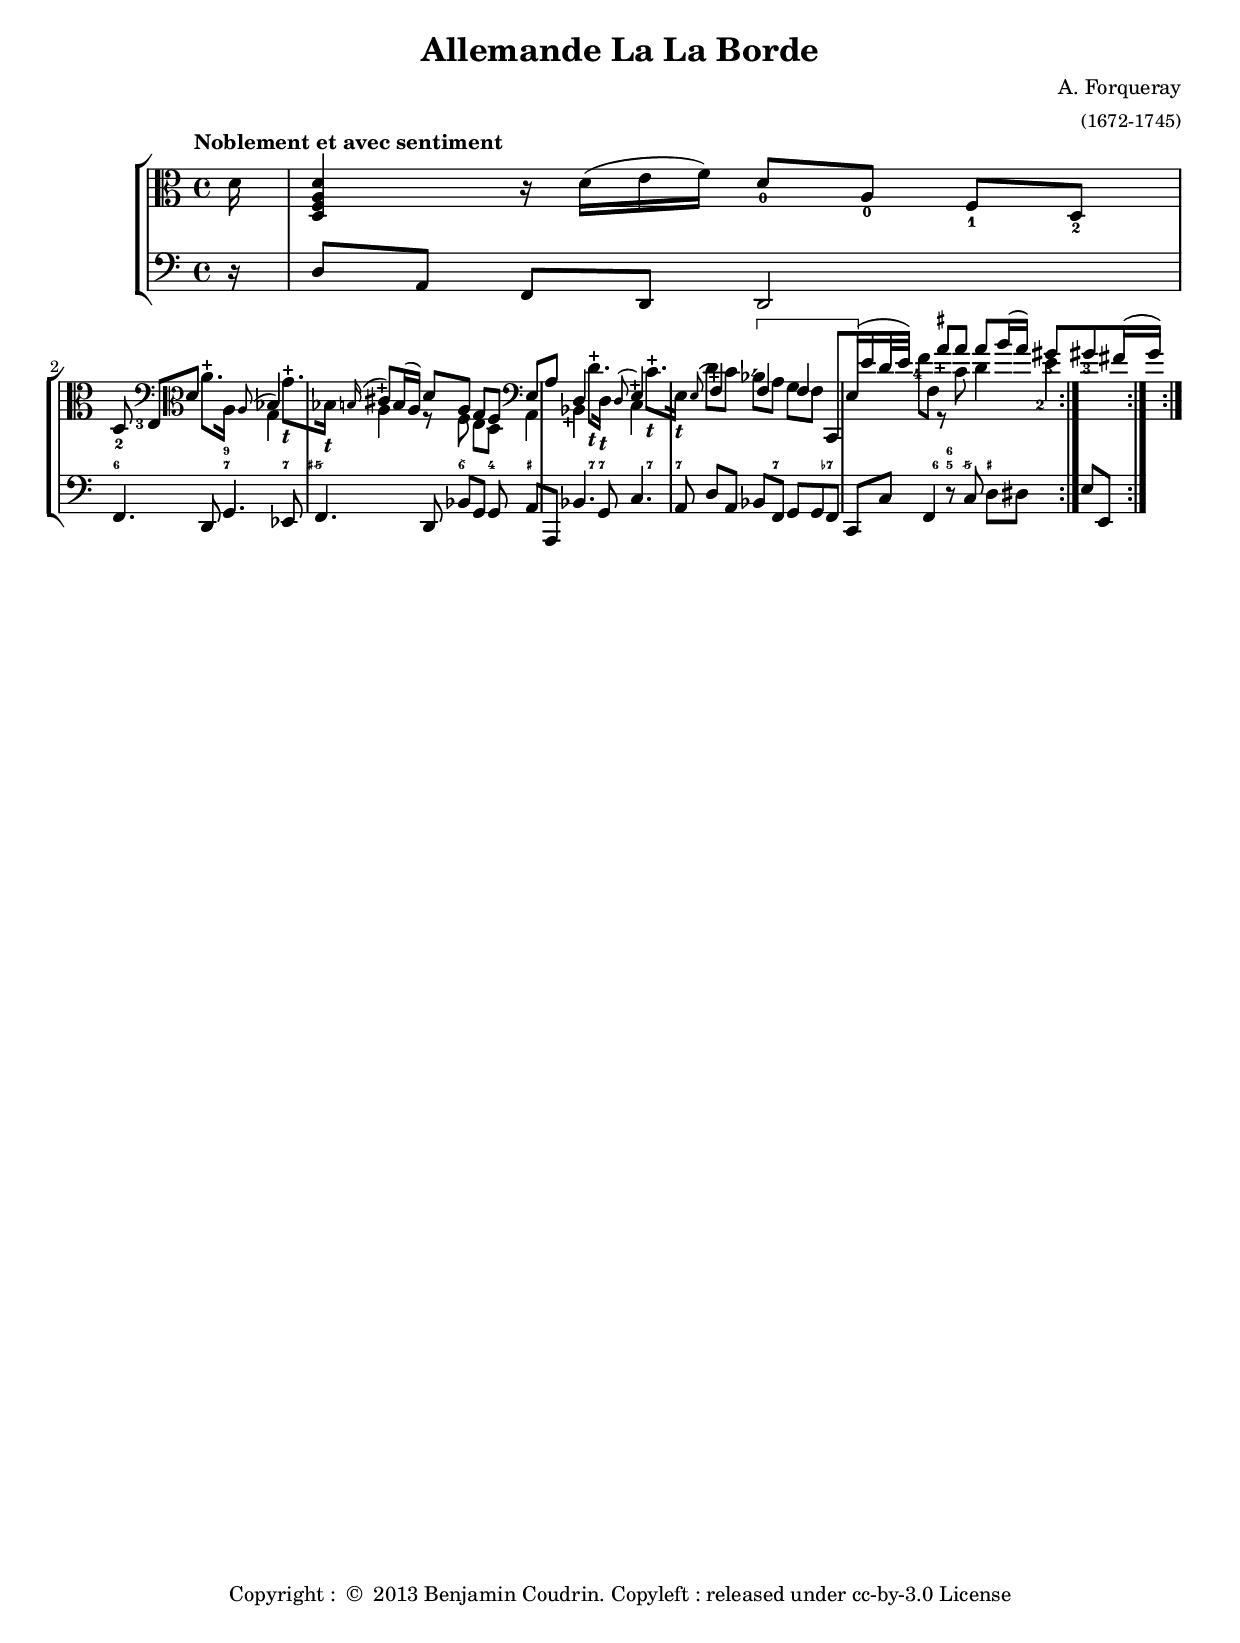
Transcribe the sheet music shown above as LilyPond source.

%%  la_couperin.ly
%%  Copyright (c) 2013 Benjamin Coudrin <benjamin.coudrin@gmail.com>
%%                All Rights Reserved
%%
%%  Copyleft :
%%  This program is free software. It comes without any warranty, to
%%  the extent permitted by applicable law. You can redistribute it
%%  and/or modify it under the terms of the Do What The Fuck You Want
%%  To Public License, Version 2, as published by Sam Hocevar. See
%%  http://sam.zoy.org/wtfpl/COPYING for more details.

\version "2.14.2"

\version "2.14.2"

%%%%%%%%%%%% Fonction pour les doigtés avec corde
#(define (fingering::calc-dot-text grob nb-pts)
  (let*
  		((event (event-cause grob))
			(digit (ly:event-property event 'digit))
			(nb-up 0)
	 		(nb-down 0))

	  (if (> digit 5)
		  (ly:input-message (ly:event-property event 'origin)
				  "Warning: Fingering notation for finger number ~a"
				  digit))

	  (cond
	      ((= nb-pts 4) (set! nb-up 2) (set! nb-down 2))
	      ((= nb-pts 5) (set! nb-up 2) (set! nb-down 3))
	      ((= nb-pts 6) (set! nb-up 3) (set! nb-down 3))
	      ((= nb-pts 7) (set! nb-up 3) (set! nb-down 4)))
  
		(if (< nb-pts 4)
		  (markup #:override '(baseline-skip . 1.6) 
				#:center-column (
					#:line (#:pattern nb-pts X 0.2 #:musicglyph "dots.dot")
		      			(number->string digit 10)))
	    (markup 
	    		#:override '(baseline-skip . 2) 
					#:center-column (
	    				#:line (
							#:override '(baseline-skip . 0.4) #:center-column(
								#:line (#:pattern nb-up X 0.2 #:musicglyph "dots.dot")
								#:line (#:pattern nb-down X 0.2 #:musicglyph "dots.dot")))
	      			(number->string digit 10)))
		)))

corde =
	#(define-music-function (parser location nb-pts)
	 	(integer?)
		#{
			\once \override Staff.Fingering #'text = 
				#(lambda (grob) (fingering::calc-dot-text grob $nb-pts))
		#})

%%%%%%%%%%%% Fonction pour les barrés
#(define (fingering::calc-barres-text grob)
  (let*
  		((event (event-cause grob))
			(digit (ly:event-property event 'digit)))

	  (if (> digit 5)
		  (ly:input-message (ly:event-property event 'origin)
				  "Warning: Fingering notation for finger number ~a"
				  digit))
  
    (markup 
			#:line (
				#:raise 0.5 #:musicglyph "dots.dot"
      		#:halign -0.1 (number->string digit 10)
				#:halign 2.1 #:raise 0.5 #:musicglyph "dots.dot"))
))

barre =
{
	\once \override Staff.Fingering #'text =
		#(lambda (grob) (fingering::calc-barres-text grob))
}

%%%%%%%%%%%% Fonction Scheme pour les ornements
#(define (add-vdg-ornament music rotation size glyph-name) 
 (if 
  (equal? (ly:music-property music 'name) 'EventChord) 
  (let ((note (car (ly:music-property music 'elements)))) 
    (set! (ly:music-property note 'articulations) 
          (append (ly:music-property note 'articulations) 
                  (list 
                   (let ((obj (make-music 'FingeringEvent))) 
                     (set! (ly:music-property obj 'tweaks)
                           (acons 'X-extent (lambda (grob)
                             (ly:stencil-extent
                               (grob-interpret-markup grob
                                 glyph-name)
                               X))
                           (acons 'stencil (lambda (grob) 
                              (grob-interpret-markup grob 
                                (markup 
                                  #:rotate rotation
                                  #:fontsize size
                                  glyph-name))) 
                              (ly:music-property obj 'tweaks)))) 
                     obj))))) 
  music)) 


%%%%%%%%%%%% Définition des ornements
vmordant =
	#(define-music-function (parser location music) (ly:music?) 
     #{ \once \set fingeringOrientations = #'(left) 
        \once \override Fingering #'padding = #0.2
        \once \override Fingering #'Y-offset =
        		#(lambda (grob)
					   (let 
						   ((s-pos (ly:grob-staff-position grob)))
						   (if
						     (and 
						       (= (modulo s-pos 2) 0) 
						       (< s-pos 3) 
						       (> s-pos -3))
						     0.5
						     0)))
        $(add-vdg-ornament music 45 4 
        		(markup #:musicglyph "scripts.stopped")) 
        $music #}) 

vxmordant =
	#(define-music-function (parser location music) (ly:music?) 
     #{ \once \set fingeringOrientations = #'(up) 
        \once \override Fingering #'padding = #0.2
        \once \override Fingering #'Y-offset =
        		#(lambda (grob)
					   (let 
						   ((s-pos (ly:grob-staff-position grob)))
						   (if
						     (and 
						       (= (modulo s-pos 2) 0) 
						       (< s-pos 3) 
						       (> s-pos -3))
						     0.5
						     0)))
        $(add-vdg-ornament music 45 4 
        		(markup #:musicglyph "scripts.stopped")) 
        $music #}) 

vxdmordant =
	#(define-music-function (parser location music) (ly:music?) 
     #{ \once \set fingeringOrientations = #'(down) 
        \once \override Fingering #'padding = #0.2
        \once \override Fingering #'Y-offset =
        		#(lambda (grob)
					   (let 
						   ((s-pos (ly:grob-staff-position grob)))
						   (if
						     (and 
						       (= (modulo s-pos 2) 0) 
						       (< s-pos 3) 
						       (> s-pos -3))
						     0.5
						     0)))
        $(add-vdg-ornament music 45 4 
        		(markup #:musicglyph "scripts.stopped")) 
        $music #}) 
        
vpmordant =
	#(define-music-function (parser location music) (ly:music?) 
     #{ \once \set fingeringOrientations = #'(left) 
        \once \override Fingering #'padding = #0.2
        \once \override Fingering #'Y-offset =
        		#(lambda (grob)
					   (let 
						   ((s-pos (ly:grob-staff-position grob)))
						   (if
						     (and 
						       (= (modulo s-pos 2) 0) 
						       (< s-pos 3) 
						       (> s-pos -3))
						     0.5
						     0)))
        $(add-vdg-ornament music 0 4 
        		(markup #:musicglyph "scripts.stopped")) 
        $music #})
       
vsmordant =
	#(define-music-function (parser location music) (ly:music?) 
     #{ \once \set fingeringOrientations = #'(left) 
        \once \override Fingering #'padding = #0.2
        \once \override Fingering #'Y-offset =
        		#(lambda (grob)
					   (let 
						   ((s-pos (ly:grob-staff-position grob)))
						   (if
						     (and 
						       (= (modulo s-pos 2) 0) 
						       (< s-pos 3) 
						       (> s-pos -3))
						     0.5
						     0.5)))
        $(add-vdg-ornament music 0 4 
        		(markup #:musicglyph "scripts.stopped")) 
        $music #})
        
varpeg = 
	#(define-music-function (parser location music) (ly:music?) 
     #{ \once \set fingeringOrientations = #'(left) 
        \once \override Fingering #'padding = #0.5
        \once \override Fingering #'Y-offset = 
        		#-1.1
        $(add-vdg-ornament music -25 6 
        		(markup #:musicglyph "scripts.lvarcomma"))
        $music #}) 

vtrembl = 
	#(define-music-function (parser location music) (ly:music?) 
     #{ \once \set fingeringOrientations = #'(right) 
        \once \override Fingering #'padding = #0.4
        $(add-vdg-ornament music 0 2
        		(markup #:musicglyph "scripts.rcomma"))
        $music #}) 

vplaintevert =
	#(define-music-function (parser location music) (ly:music?) 
     #{ \once \set fingeringOrientations = #'(left) 
        \once \override Fingering #'padding = #0.5
        \once \override Fingering #'Y-offset =  #-0.5
        $(add-vdg-ornament music 0 1 
        		(markup #:pattern 3 Y 0 #:musicglyph "scripts.arpeggio"))
        $music #}) 
        
vplaintehoriz =
	#(define-music-function (parser location music) (ly:music?) 
	     #{ \once \set fingeringOrientations = #'(up) 
	        \once \override Fingering #'padding = #.75
	        \once \override Fingering #'X-offset = #0.5
	        $(add-vdg-ornament music 0 1 
	        		(markup #:pattern 3 X 0 #:musicglyph "scripts.trill_element")) 					$music #}) 
        
vleftfinger =
      #(define-music-function (parser location music) (ly:music?) 
	     #{ \once \set fingeringOrientations = #'(left)
                $music
             #}) 
      


#(set-default-paper-size "a4")
#(set-global-staff-size 18)

\paper {
  line-width    = 190\mm
  left-margin   = 10\mm
  top-margin    = 10\mm
  bottom-margin = 20\mm
  ragged-last-bottom = ##t 
  ragged-bottom = ##f
  annotate-spacing = ##f
  #(define page-breaking ly:page-turn-breaking)
}

%\book {
  \header {
    title = "Allemande La La Borde"
    composer =  \markup \right-column { "A. Forqueray" \small "(1672-1745)" }
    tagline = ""
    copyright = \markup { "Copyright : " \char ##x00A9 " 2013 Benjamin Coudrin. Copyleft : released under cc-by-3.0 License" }
  }
  
  \layout {
    \context {
      \Voice
      \consists "Horizontal_bracket_engraver"
      \override HorizontalBracket #'bracket-flare = #'(0.0 . 0.0)
    }
  }

  \score {
    \new StaffGroup <<
      \new Staff <<
        \relative c' {
          \override Fingering #'staff-padding = #'()
          \tempo "Noblement et avec sentiment"
          \key a \minor
          \time 4/4 
          \clef alto
          \repeat volta 2 {
            \partial 16 d16 |
            <d, f a d>4 r16 d'16(e f) d8_0 [a_0] f_1 [\vsmordant d_2] | % 1
            \clef bass \vleftfinger <f,-3>8 [\clef alto d''] a'8.^+ [a,16] << {\voiceOne \grace a8 (bes4)} \\ {g4} >> g'8._\markup{\bold \italic t}^+ [bes,16_\markup{\bold \italic t}] | % 2
            <<{\grace b (cis8-\tweak #'Y-offset #1.3 -\tweak #'X-offset #0.4 -+) [b16 (a)] d8 [a] g [f]} \\ {a4 r8 f8 e [d]}>> \clef bass <<{e8 [a]}\\{a,4}>> | % 3
            <<{d4 \stemDown d'8.^+_\markup{\bold \italic t} [d,16_\markup{\bold \italic t}] \stemUp \grace d8 (e4-\tweak #'Y-offset #1.7 -\tweak #'X-offset #0.5 -+)}\\{bes4-\tweak #'Y-offset #-2.3 -\tweak #'X-offset #-0.6 -+ s4 c4}>> c'8.^+_\markup{\bold \italic t} [e,16_\markup{\bold \italic t}] | % 4
            <<{\grace e8 (\once \override Stem #'direction = #UP f4-\tweak #'Y-offset #2.5 -\tweak #'X-offset #0.4 -+) \once \override Stem #'direction = #UP \once \override HorizontalBracket #'direction = #UP f-\tweak #'Y-offset #2.3 -\tweak #'X-offset #-0.6 -4\startGroup \once \override Stem #'direction = #UP f c,8 [\vtrembl e'16\stopGroup (d32 e)]}\\{d8 [c] bes [a] g [f] s4}>> | % 5
            f'8-\tweak #'Y-offset #2.3 -\tweak #'X-offset #-0.6 -4 [f,] <<{a'8-\tweak #'Y-offset #3.5 -\tweak #'X-offset #0.4 -+^\markup{\fontsize #-3 \sharp} [a] a [b16 (a)] \vtrembl gis8-\tweak #'Y-offset #2.8 -\tweak #'X-offset #0 -3 [fis16 (gis)]}\\{r8 c, d4 e-\tweak #'Y-offset #-1 -\tweak #'X-offset #-1 -2}>> | % 6
          }
        }
      >>
      
      \new FiguredBass \figuremode {
          \set figuredBassAlterationDirection = #LEFT
          \set figuredBassPlusDirection = #LEFT
          \override VerticalAxisGroup #'minimum-Y-extent = #'()
          \override BassFigureAlignment #'stacking-dir = #UP
          \override FiguredBass.BassFigure #'font-size = #-2
          \repeat volta 2 {
            \partial 16 s16 |
            s1 | % 1
            <6>2 <7 9>4. <7>8 | % 2
            <5/+>2 <6\\>4 <4>8 <_+>8 | % 3
            s4. <7>8 <7>4. <7>8 | % 4
            <7>2 <7>4. <7->8 | % 5
            s4. <6>8 <5 6>8 <5/>8 <_+>4 | % 6
          } 
        }
      
      \new Staff <<
        \relative c {
          \clef bass
          \key a \minor 
          \time 4/4
          \repeat volta 2 {
            \partial 16 r16 |
            d8 [a] f [d] d2 | % 1
            f4. d8 g4. ees8 | % 2
            f4. d8 bes'8 [\vtrembl g] a [a,] | % 3
            bes'4. g8 c4. a8 | % 4
            d8 [a] bes [f] \vtrembl g [f] c [c'] | % 5
            f,4 r8 c'8 d [dis] e [e,] | % 6
          }
        }
      >>
    >>
  }
  
%}
